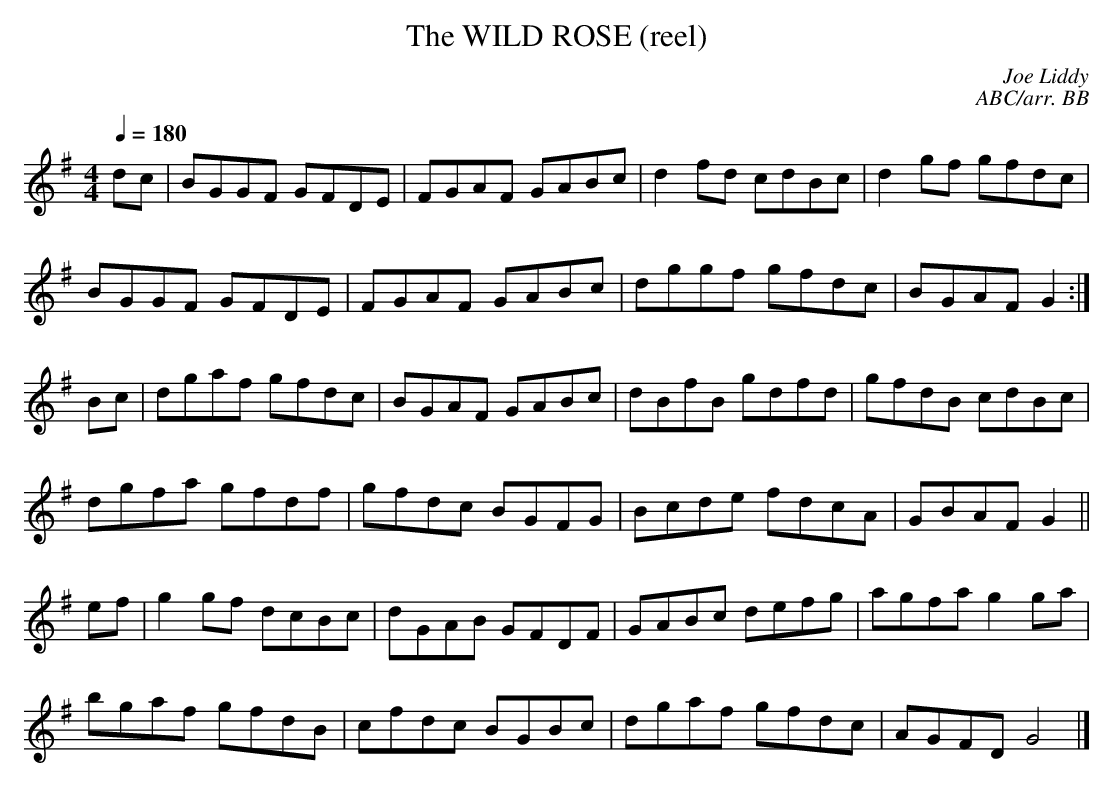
X:1
T:WILD ROSE (reel), The
C:Joe Liddy
C:ABC/arr. BB
Q:1/4=180
L:1/8
M:4/4
K:G
dc|BGGF GFDE|FGAF GABc|d2 fd cdBc|d2 gf gfdc |
BGGF GFDE|FGAF GABc|dggf gfdc|BGAF G2 :|
Bc|dgaf gfdc|BGAF GABc|dBfB gdfd|gfdB cdBc |
dgfa gfdf|gfdc BGFG|Bcde fdcA|GBAF G2 ||
ef|g2 gf dcBc|dGAB GFDF|GABc defg|agfa g2 ga |
bgaf gfdB|cfdc BGBc|dgaf gfdc|AGFD G4 |]
